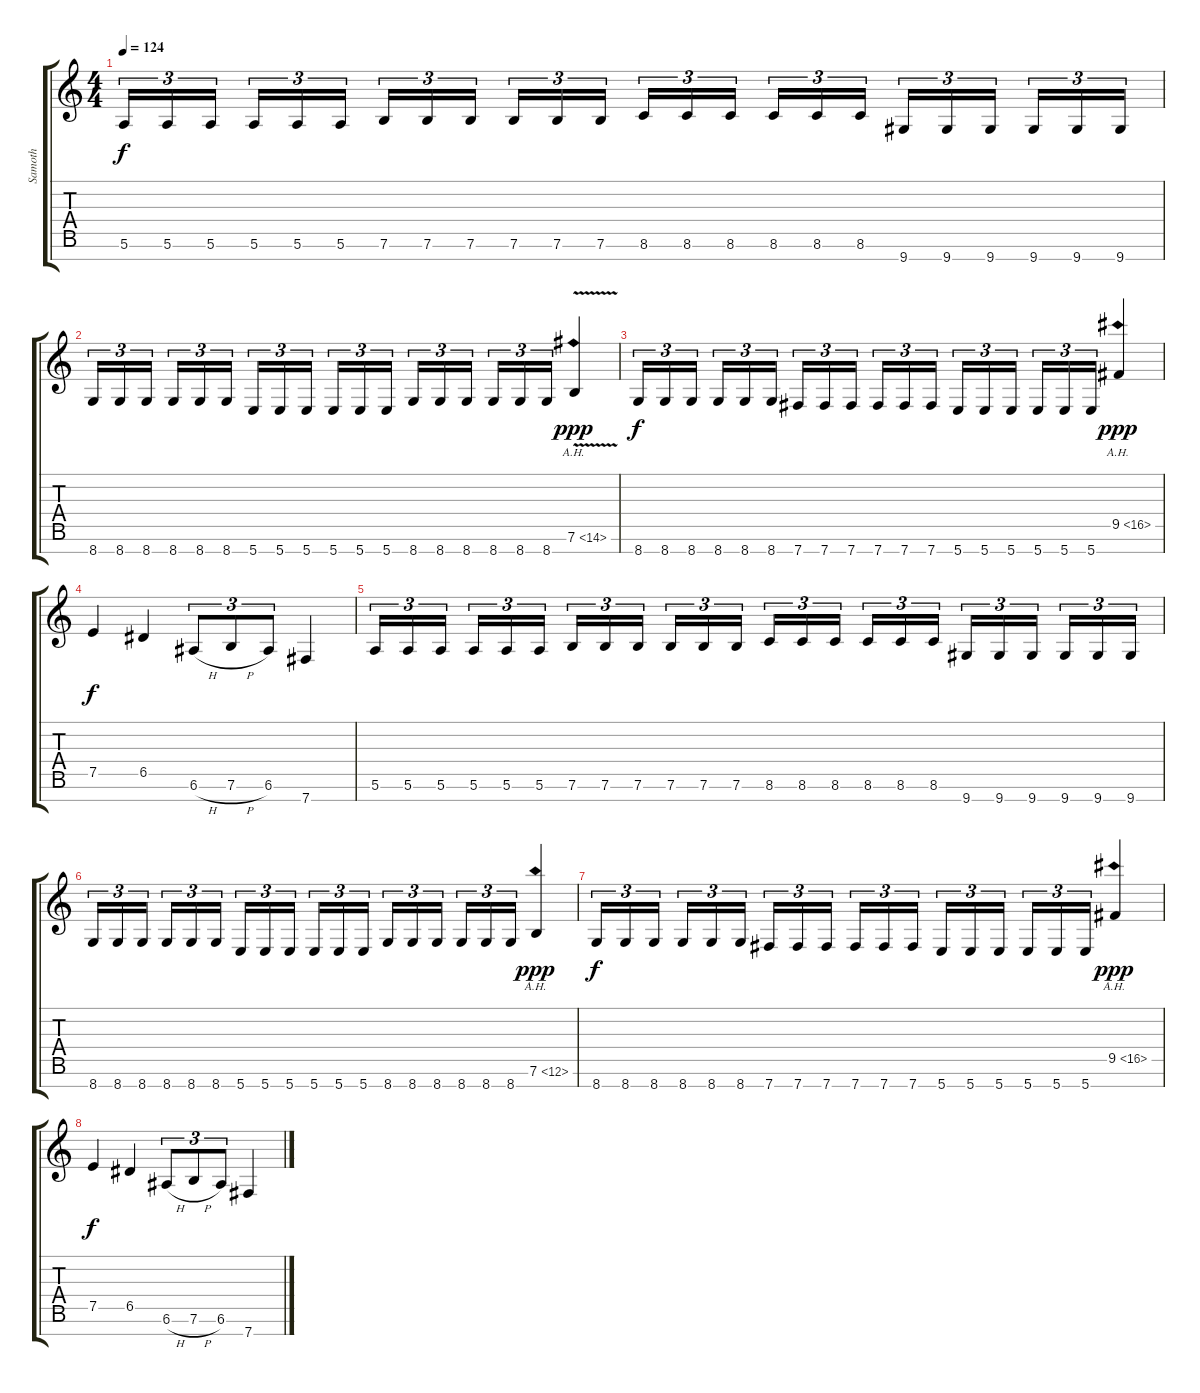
\track ("Samoth" "Samoth") {instrument distortionguitar}
\staff {score tabs}
\tuning (E4 B3 G3 D3 A2 E2 B1) {hide}
\ts (4 4)
\tempo 124
\clef g2
\ks c
5.6.16{tu (3 2) dy f} 5.6.16{tu (3 2)} 5.6.16{tu (3 2)} 5.6.16{tu (3 2)} 5.6.16{tu (3 2)} 5.6.16{tu (3 2)} 7.6.16{tu (3 2)} 7.6.16{tu (3 2)} 7.6.16{tu (3 2)} 7.6.16{tu (3 2)} 7.6.16{tu (3 2)} 7.6.16{tu (3 2)} 8.6.16{tu (3 2)} 8.6.16{tu (3 2)} 8.6.16{tu (3 2)} 8.6.16{tu (3 2)} 8.6.16{tu (3 2)} 8.6.16{tu (3 2)} 9.7.16{tu (3 2)} 9.7.16{tu (3 2)} 9.7.16{tu (3 2)} 9.7.16{tu (3 2)} 9.7.16{tu (3 2)} 9.7.16{tu (3 2)} |
8.7.16{tu (3 2)} 8.7.16{tu (3 2)} 8.7.16{tu (3 2)} 8.7.16{tu (3 2)} 8.7.16{tu (3 2)} 8.7.16{tu (3 2)} 5.7.16{tu (3 2)} 5.7.16{tu (3 2)} 5.7.16{tu (3 2)} 5.7.16{tu (3 2)} 5.7.16{tu (3 2)} 5.7.16{tu (3 2)} 8.7.16{tu (3 2)} 8.7.16{tu (3 2)} 8.7.16{tu (3 2)} 8.7.16{tu (3 2)} 8.7.16{tu (3 2)} 8.7.16{tu (3 2)} 7.6{ah 7 v}.4{dy ppp} |
8.7.16{tu (3 2) dy f} 8.7.16{tu (3 2)} 8.7.16{tu (3 2)} 8.7.16{tu (3 2)} 8.7.16{tu (3 2)} 8.7.16{tu (3 2)} 7.7.16{tu (3 2)} 7.7.16{tu (3 2)} 7.7.16{tu (3 2)} 7.7.16{tu (3 2)} 7.7.16{tu (3 2)} 7.7.16{tu (3 2)} 5.7.16{tu (3 2)} 5.7.16{tu (3 2)} 5.7.16{tu (3 2)} 5.7.16{tu (3 2)} 5.7.16{tu (3 2)} 5.7.16{tu (3 2)} 9.5{ah 7}.4{dy ppp} |
7.5.4{dy f} 6.5.4 6.6{h}.8{tu (3 2)} 7.6{h}.8{tu (3 2)} 6.6.8{tu (3 2)} 7.7.4 |
5.6.16{tu (3 2)} 5.6.16{tu (3 2)} 5.6.16{tu (3 2)} 5.6.16{tu (3 2)} 5.6.16{tu (3 2)} 5.6.16{tu (3 2)} 7.6.16{tu (3 2)} 7.6.16{tu (3 2)} 7.6.16{tu (3 2)} 7.6.16{tu (3 2)} 7.6.16{tu (3 2)} 7.6.16{tu (3 2)} 8.6.16{tu (3 2)} 8.6.16{tu (3 2)} 8.6.16{tu (3 2)} 8.6.16{tu (3 2)} 8.6.16{tu (3 2)} 8.6.16{tu (3 2)} 9.7.16{tu (3 2)} 9.7.16{tu (3 2)} 9.7.16{tu (3 2)} 9.7.16{tu (3 2)} 9.7.16{tu (3 2)} 9.7.16{tu (3 2)} |
8.7.16{tu (3 2)} 8.7.16{tu (3 2)} 8.7.16{tu (3 2)} 8.7.16{tu (3 2)} 8.7.16{tu (3 2)} 8.7.16{tu (3 2)} 5.7.16{tu (3 2)} 5.7.16{tu (3 2)} 5.7.16{tu (3 2)} 5.7.16{tu (3 2)} 5.7.16{tu (3 2)} 5.7.16{tu (3 2)} 8.7.16{tu (3 2)} 8.7.16{tu (3 2)} 8.7.16{tu (3 2)} 8.7.16{tu (3 2)} 8.7.16{tu (3 2)} 8.7.16{tu (3 2)} 7.6{ah 5}.4{dy ppp} |
8.7.16{tu (3 2) dy f} 8.7.16{tu (3 2)} 8.7.16{tu (3 2)} 8.7.16{tu (3 2)} 8.7.16{tu (3 2)} 8.7.16{tu (3 2)} 7.7.16{tu (3 2)} 7.7.16{tu (3 2)} 7.7.16{tu (3 2)} 7.7.16{tu (3 2)} 7.7.16{tu (3 2)} 7.7.16{tu (3 2)} 5.7.16{tu (3 2)} 5.7.16{tu (3 2)} 5.7.16{tu (3 2)} 5.7.16{tu (3 2)} 5.7.16{tu (3 2)} 5.7.16{tu (3 2)} 9.5{ah 7}.4{dy ppp} |
7.5.4{dy f} 6.5.4 6.6{h}.8{tu (3 2)} 7.6{h}.8{tu (3 2)} 6.6.8{tu (3 2)} 7.7.4
